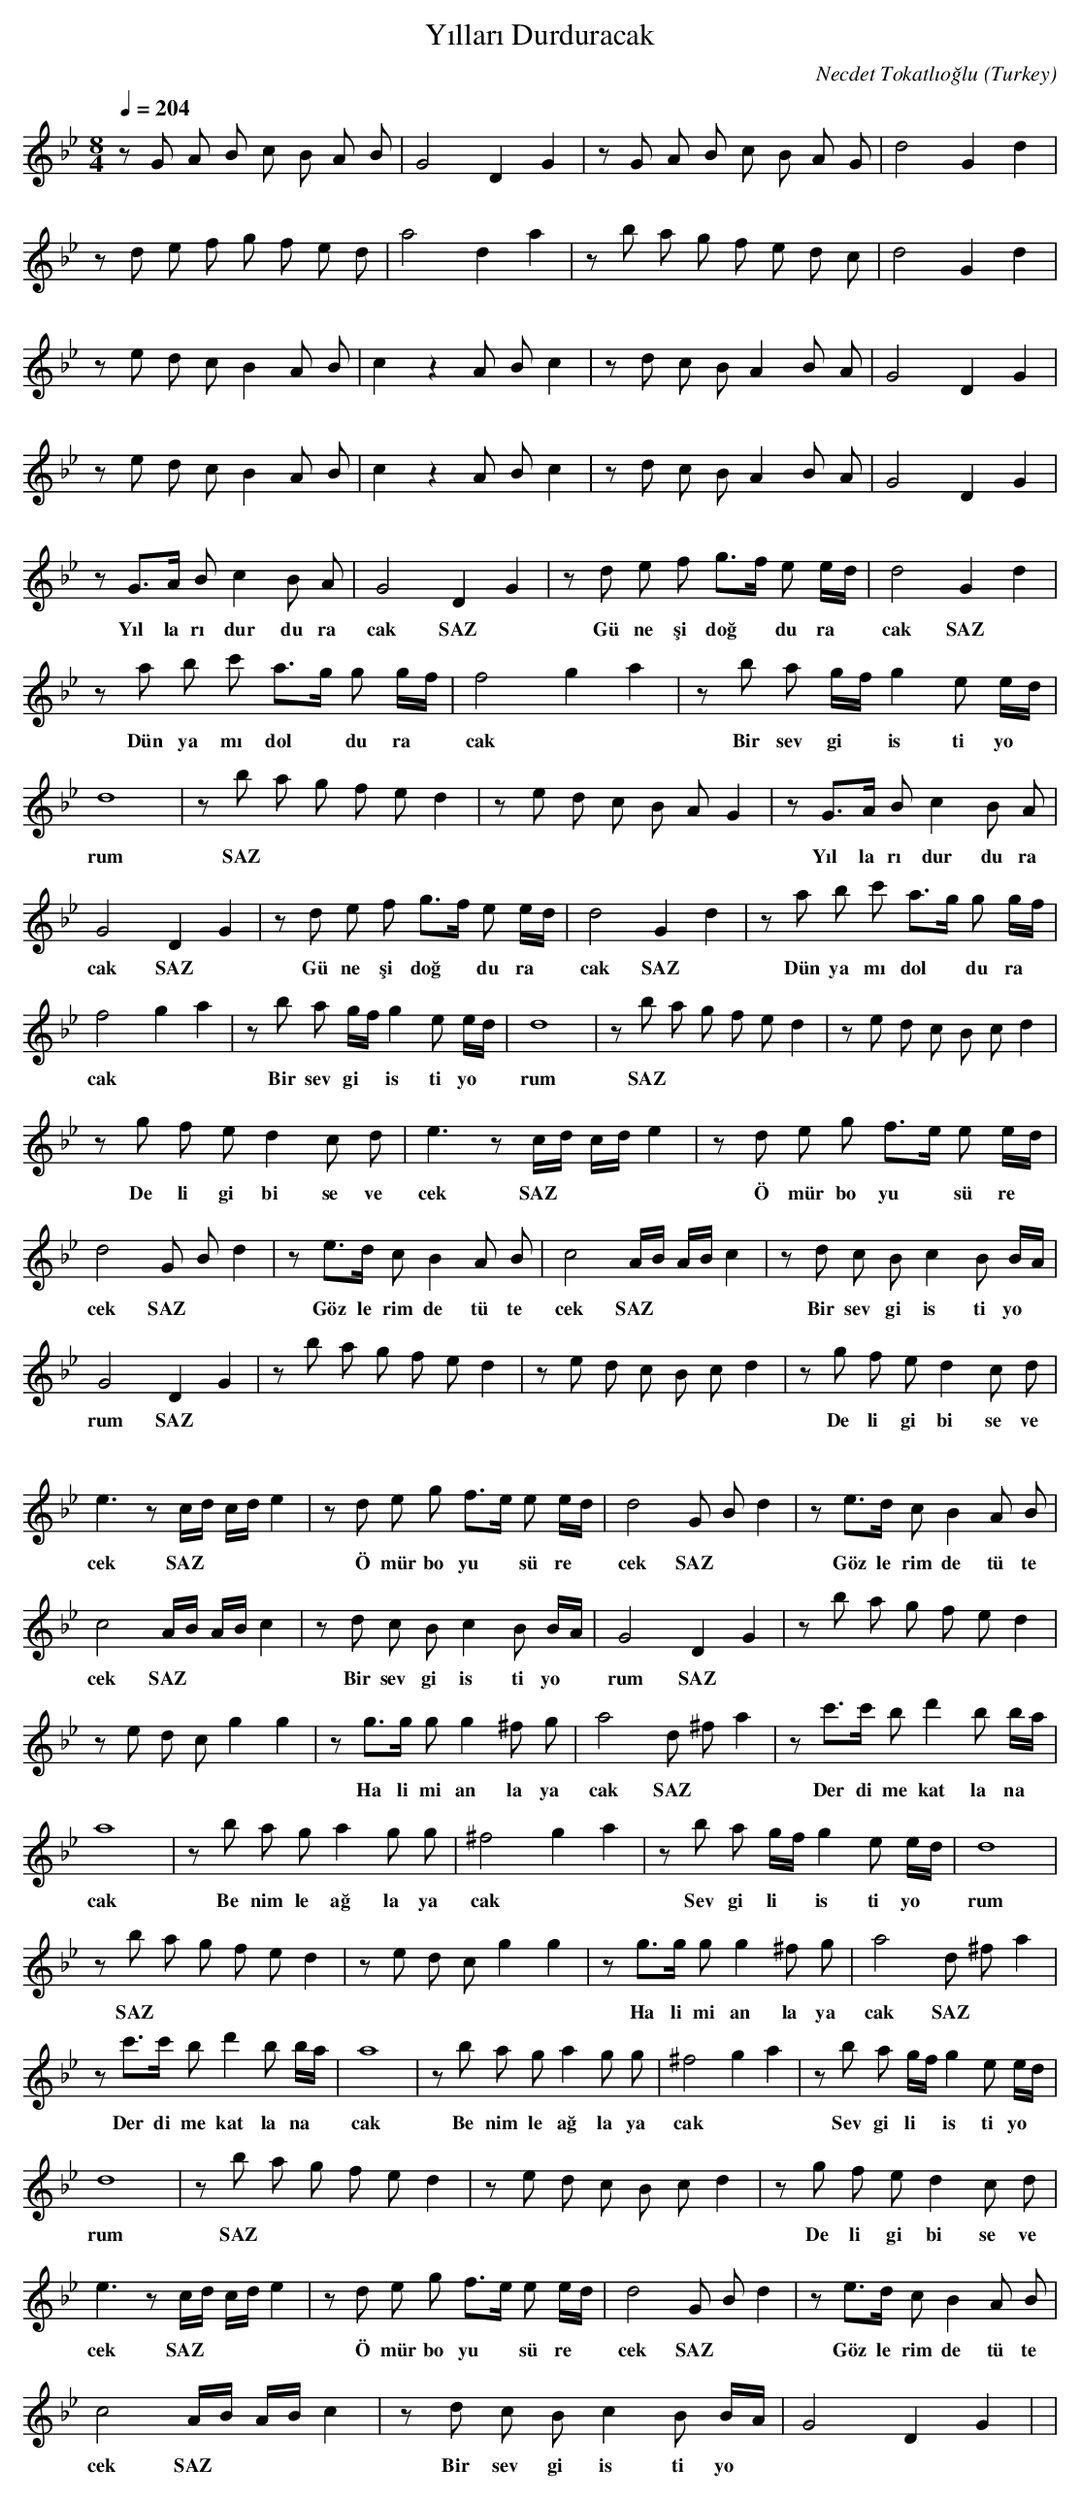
X:1
T: Yılları Durduracak
C: Necdet Tokatlıoğlu
O: Turkey
M: 8/4
L: 1/16
K: C _B _e
Q: 1/4=204
z2 G2 A2 B2 c2 B2 A2 B2  | G8 D4 G4  | \
w:   |   |
z2 G2 A2 B2 c2 B2 A2 G2  | d8 G4 d4  |
w:   |   |
z2 d2 e2 f2 g2 f2 e2 d2  | a8 d4 a4  | \
w:   |   |
z2 b2 a2 g2 f2 e2 d2 c2  | d8 G4 d4  |
w:   |   |
z2 e2 d2 c2 B4 A2 B2  | c4 z4 A2 B2 c4  | \
w:   |   |
z2 d2 c2 B2 A4 B2 A2  | G8 D4 G4  |
w:   |   |
z2 e2 d2 c2 B4 A2 B2  | c4 z4 A2 B2 c4  | \
w:   |   |
z2 d2 c2 B2 A4 B2 A2  | G8 D4 G4  |
w:   |   |
z2 G3A B2 c4 B2 A2  | G8 D4 G4  | z2 d2 e2 f2 g3f e2 ed  | \
w:  Yıl la rı  dur du ra  |  cak   SAZ  |  Gü ne şi  doğ *  du ra  |
d8 G4 d4  |
w:  cak   SAZ  |
z2 a2 b2 c'2 a3g g2 gf  | f8 g4 a4  | \
w:  Dün ya mı  dol *  du ra  |  cak    |
z2 b2 a2 gf g4 e2 ed  |
w:  Bir  sev gi  *  is ti yo  |
d16  | z2 b2 a2 g2 f2 e2 d4  | z2 e2 d2 c2 B2 A2 G4  | \
w:  rum    |  SAZ  |   |
z2 G3A B2 c4 B2 A2  |
w:  Yıl la rı  dur du ra  |
G8 D4 G4  | z2 d2 e2 f2 g3f e2 ed  | \
w:  cak   SAZ  |  Gü ne şi  doğ *  du ra  |
d8 G4 d4  | z2 a2 b2 c'2 a3g g2 gf  |
w:  cak   SAZ  |  Dün ya mı  dol *  du ra  |
f8 g4 a4  | z2 b2 a2 gf g4 e2 ed  | d16  | \
w:  cak    |  Bir  sev gi  *  is ti yo  |  rum    |
z2 b2 a2 g2 f2 e2 d4  | z2 e2 d2 c2 B2 c2 d4  |
w:  SAZ  |   |
z2 g2 f2 e2 d4 c2 d2  | e6 z2 cd cd e4  | \
w:  De li  gi bi  se ve  |  cek   SAZ  |
z2 d2 e2 g2 f3e e2 ed  |
w:  Ö mür  bo yu  *  sü re  |
d8 G2 B2 d4  | z2 e3d c2 B4 A2 B2  | \
w:  cek   SAZ  |  Göz le rim de  tü te  |
c8 AB AB c4  | z2 d2 c2 B2 c4 B2 BA  |
w:  cek   SAZ  |  Bir  sev gi  is ti yo  |
G8 D4 G4  | z2 b2 a2 g2 f2 e2 d4  | z2 e2 d2 c2 B2 c2 d4  | \
w:  rum   SAZ  |   |   |
z2 g2 f2 e2 d4 c2 d2  |
w:  De li  gi bi  se ve  |
e6 z2 cd cd e4  | z2 d2 e2 g2 f3e e2 ed  | \
w:  cek   SAZ  |  Ö mür  bo yu  *  sü re  |
d8 G2 B2 d4  | z2 e3d c2 B4 A2 B2  |
w:  cek   SAZ  |  Göz le rim de  tü te  |
c8 AB AB c4  | z2 d2 c2 B2 c4 B2 BA  | \
w:  cek   SAZ  |  Bir  sev gi  is ti yo  |
G8 D4 G4  | z2 b2 a2 g2 f2 e2 d4  |
w:  rum   SAZ  |   |
z2 e2 d2 c2 g4 g4  | z2 g3g g2 g4 ^f2 g2  | \
w:   |  Ha li mi  an la ya  |
a8 d2 ^f2 a4  | z2 c'3c' b2 d'4 b2 ba  |
w:  cak   SAZ  |  Der di me  kat la na  |
a16  | z2 b2 a2 g2 a4 g2 g2  | ^f8 g4 a4  | \
w:  cak    |  Be nim le  ağ la ya  |  cak    |
z2 b2 a2 gf g4 e2 ed  | d16  |
w:  Sev gi li  *  is ti yo  |  rum    |
z2 b2 a2 g2 f2 e2 d4  | z2 e2 d2 c2 g4 g4  | \
w:  SAZ  |   |
z2 g3g g2 g4 ^f2 g2  | a8 d2 ^f2 a4  |
w:  Ha li mi  an la ya  |  cak   SAZ  |
z2 c'3c' b2 d'4 b2 ba  | a16  | z2 b2 a2 g2 a4 g2 g2  | \
w:  Der di me  kat la na  |  cak    |  Be nim le  ağ la ya  |
^f8 g4 a4  | z2 b2 a2 gf g4 e2 ed  |
w:  cak    |  Sev gi li  *  is ti yo  |
d16  | z2 b2 a2 g2 f2 e2 d4  | z2 e2 d2 c2 B2 c2 d4  | \
w:  rum    |  SAZ  |   |
z2 g2 f2 e2 d4 c2 d2  |
w:  De li  gi bi  se ve  |
e6 z2 cd cd e4  | z2 d2 e2 g2 f3e e2 ed  | \
w:  cek   SAZ  |  Ö mür  bo yu  *  sü re  |
d8 G2 B2 d4  | z2 e3d c2 B4 A2 B2  |
w:  cek   SAZ  |  Göz le rim de  tü te  |
c8 AB AB c4  | z2 d2 c2 B2 c4 B2 BA  | \
w:  cek   SAZ  |  Bir  sev gi  is ti yo  |
G8 D4 G4  | |
